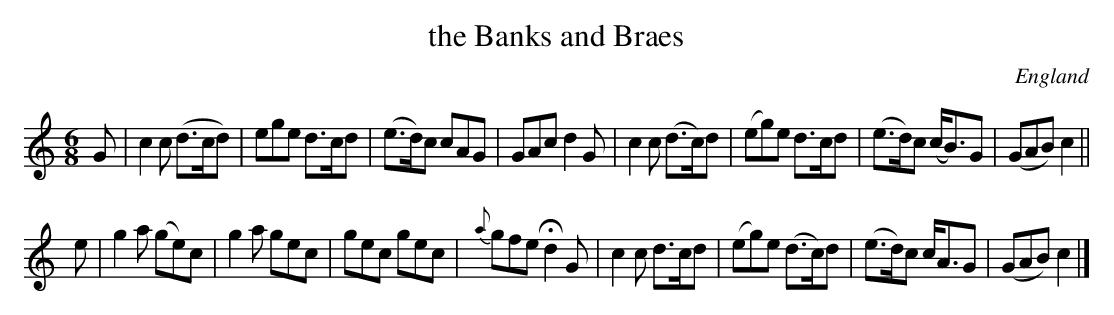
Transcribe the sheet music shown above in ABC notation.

X:1
T:the Banks and Braes
L:1/8
M:6/8
O:England
K:C major
G |\
c2c (d>cd) | ege d>cd | (e>d)c cAG | GAc d2G |\
c2c (d>c)d | (eg)e d>cd | (e>d)c (c<B)G | (GAB) c2 ||
e |\
g2a (ge)c | g2a gec | gec gec | {a}gfe Hd2G |\
c2c d>cd | (eg)e (d>c)d | (e>d)c c<AG | (GAB) c2 |]
